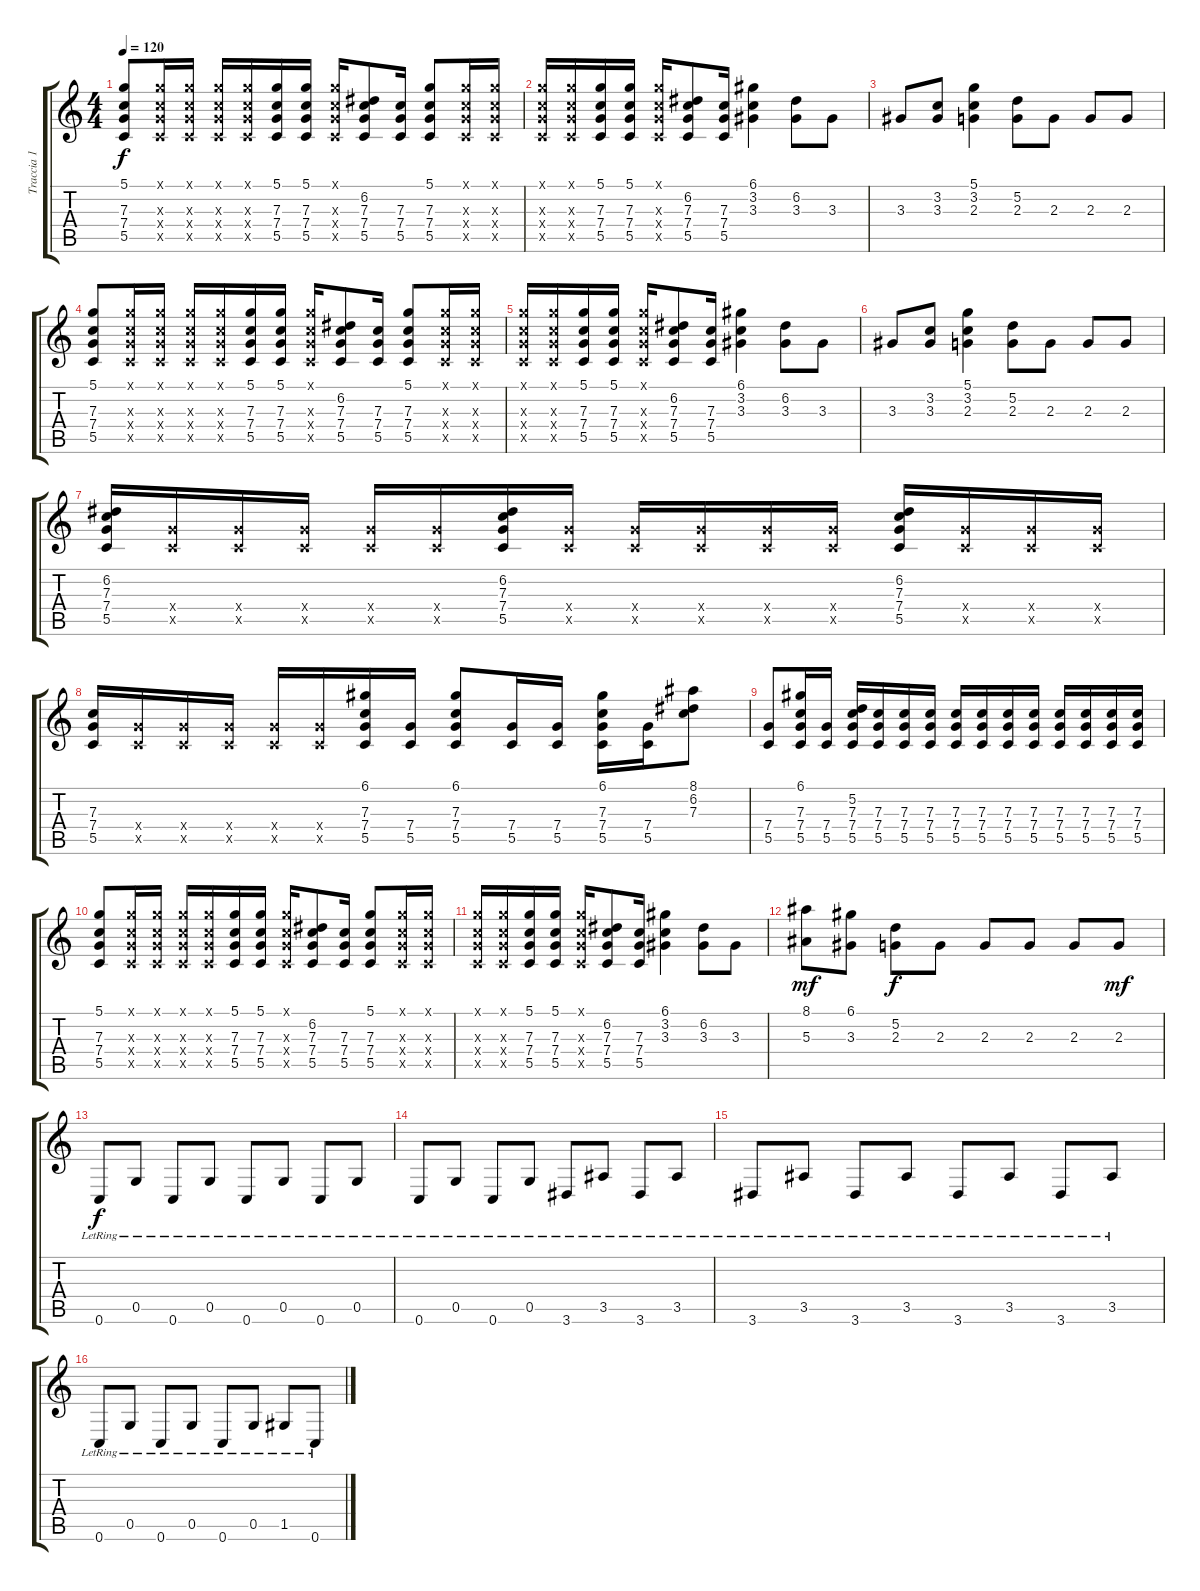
\track ("Traccia 1" "Traccia 1") {instrument acousticguitarnylon}
\staff {score tabs}
\tuning (D4 A3 F3 C3 G2 C2) {hide}
\ts (4 4)
\tempo 120
\clef g2
\ks c
(5.1 7.3 7.4 5.5).8{dy f} (5.1{x} 7.3{x} 7.4{x} 5.5{x}).16 (5.1{x} 7.3{x} 7.4{x} 5.5{x}).16 (5.1{x} 7.3{x} 7.4{x} 5.5{x}).16 (5.1{x} 7.3{x} 7.4{x} 5.5{x}).16 (5.1 7.3 7.4 5.5).16 (5.1 7.3 7.4 5.5).16 (5.1{x} 7.3{x} 7.4{x} 5.5{x}).16 (6.2 7.3 7.4 5.5).8 (7.3 7.4 5.5).16 (5.1 7.3 7.4 5.5).8 (5.1{x} 7.3{x} 7.4{x} 5.5{x}).16 (5.1{x} 7.3{x} 7.4{x} 5.5{x}).16 |
(5.1{x} 7.3{x} 7.4{x} 5.5{x}).16 (5.1{x} 7.3{x} 7.4{x} 5.5{x}).16 (5.1 7.3 7.4 5.5).16 (5.1 7.3 7.4 5.5).16 (5.1{x} 7.3{x} 7.4{x} 5.5{x}).16 (6.2 7.3 7.4 5.5).8 (7.3 7.4 5.5).16 (6.1 3.2 3.3).4 (6.2 3.3).8 3.3.8 |
3.3.8 (3.2 3.3).8 (5.1 3.2 2.3).4 (5.2 2.3).8 2.3.8 2.3.8 2.3.8 |
(5.1 7.3 7.4 5.5).8 (5.1{x} 7.3{x} 7.4{x} 5.5{x}).16 (5.1{x} 7.3{x} 7.4{x} 5.5{x}).16 (5.1{x} 7.3{x} 7.4{x} 5.5{x}).16 (5.1{x} 7.3{x} 7.4{x} 5.5{x}).16 (5.1 7.3 7.4 5.5).16 (5.1 7.3 7.4 5.5).16 (5.1{x} 7.3{x} 7.4{x} 5.5{x}).16 (6.2 7.3 7.4 5.5).8 (7.3 7.4 5.5).16 (5.1 7.3 7.4 5.5).8 (5.1{x} 7.3{x} 7.4{x} 5.5{x}).16 (5.1{x} 7.3{x} 7.4{x} 5.5{x}).16 |
(5.1{x} 7.3{x} 7.4{x} 5.5{x}).16 (5.1{x} 7.3{x} 7.4{x} 5.5{x}).16 (5.1 7.3 7.4 5.5).16 (5.1 7.3 7.4 5.5).16 (5.1{x} 7.3{x} 7.4{x} 5.5{x}).16 (6.2 7.3 7.4 5.5).8 (7.3 7.4 5.5).16 (6.1 3.2 3.3).4 (6.2 3.3).8 3.3.8 |
3.3.8 (3.2 3.3).8 (5.1 3.2 2.3).4 (5.2 2.3).8 2.3.8 2.3.8 2.3.8 |
(6.2 7.3 7.4 5.5).16 (7.4{x} 5.5{x}).16 (7.4{x} 5.5{x}).16 (7.4{x} 5.5{x}).16 (7.4{x} 5.5{x}).16 (7.4{x} 5.5{x}).16 (6.2 7.3 7.4 5.5).16 (7.4{x} 5.5{x}).16 (7.4{x} 5.5{x}).16 (7.4{x} 5.5{x}).16 (7.4{x} 5.5{x}).16 (7.4{x} 5.5{x}).16 (6.2 7.3 7.4 5.5).16 (7.4{x} 5.5{x}).16 (7.4{x} 5.5{x}).16 (7.4{x} 5.5{x}).16 |
(7.3 7.4 5.5).16 (7.4{x} 5.5{x}).16 (7.4{x} 5.5{x}).16 (7.4{x} 5.5{x}).16 (7.4{x} 5.5{x}).16 (7.4{x} 5.5{x}).16 (6.1 7.3 7.4 5.5).16 (7.4 5.5).16 (6.1 7.3 7.4 5.5).8 (7.4 5.5).16 (7.4 5.5).16 (6.1 7.3 7.4 5.5).16 (7.4 5.5).16 (8.1 6.2 7.3).8 |
(7.4 5.5).8 (6.1 7.3 7.4 5.5).16 (7.4 5.5).16 (5.2 7.3 7.4 5.5).16 (7.3 7.4 5.5).16 (7.3 7.4 5.5).16 (7.3 7.4 5.5).16 (7.3 7.4 5.5).16 (7.3 7.4 5.5).16 (7.3 7.4 5.5).16 (7.3 7.4 5.5).16 (7.3 7.4 5.5).16 (7.3 7.4 5.5).16 (7.3 7.4 5.5).16 (7.3 7.4 5.5).16 |
(5.1 7.3 7.4 5.5).8 (5.1{x} 7.3{x} 7.4{x} 5.5{x}).16 (5.1{x} 7.3{x} 7.4{x} 5.5{x}).16 (5.1{x} 7.3{x} 7.4{x} 5.5{x}).16 (5.1{x} 7.3{x} 7.4{x} 5.5{x}).16 (5.1 7.3 7.4 5.5).16 (5.1 7.3 7.4 5.5).16 (5.1{x} 7.3{x} 7.4{x} 5.5{x}).16 (6.2 7.3 7.4 5.5).8 (7.3 7.4 5.5).16 (5.1 7.3 7.4 5.5).8 (5.1{x} 7.3{x} 7.4{x} 5.5{x}).16 (5.1{x} 7.3{x} 7.4{x} 5.5{x}).16 |
(5.1{x} 7.3{x} 7.4{x} 5.5{x}).16 (5.1{x} 7.3{x} 7.4{x} 5.5{x}).16 (5.1 7.3 7.4 5.5).16 (5.1 7.3 7.4 5.5).16 (5.1{x} 7.3{x} 7.4{x} 5.5{x}).16 (6.2 7.3 7.4 5.5).8 (7.3 7.4 5.5).16 (6.1 3.2 3.3).4 (6.2 3.3).8 3.3.8 |
(8.1 5.3).8{dy mf} (6.1 3.3).8 (5.2 2.3).8{dy f} 2.3.8 2.3.8 2.3.8 2.3.8 2.3.8{dy mf} |
0.6{lr}.8{dy f} 0.5{lr}.8 0.6{lr}.8 0.5{lr}.8 0.6{lr}.8 0.5{lr}.8 0.6{lr}.8 0.5{lr}.8 |
0.6{lr}.8 0.5{lr}.8 0.6{lr}.8 0.5{lr}.8 3.6{lr}.8 3.5{lr}.8 3.6{lr}.8 3.5{lr}.8 |
3.6{lr}.8 3.5{lr}.8 3.6{lr}.8 3.5{lr}.8 3.6{lr}.8 3.5{lr}.8 3.6{lr}.8 3.5{lr}.8 |
0.6{lr}.8 0.5{lr}.8 0.6{lr}.8 0.5{lr}.8 0.6{lr}.8 0.5{lr}.8 1.5{lr}.8 0.6{lr}.8
